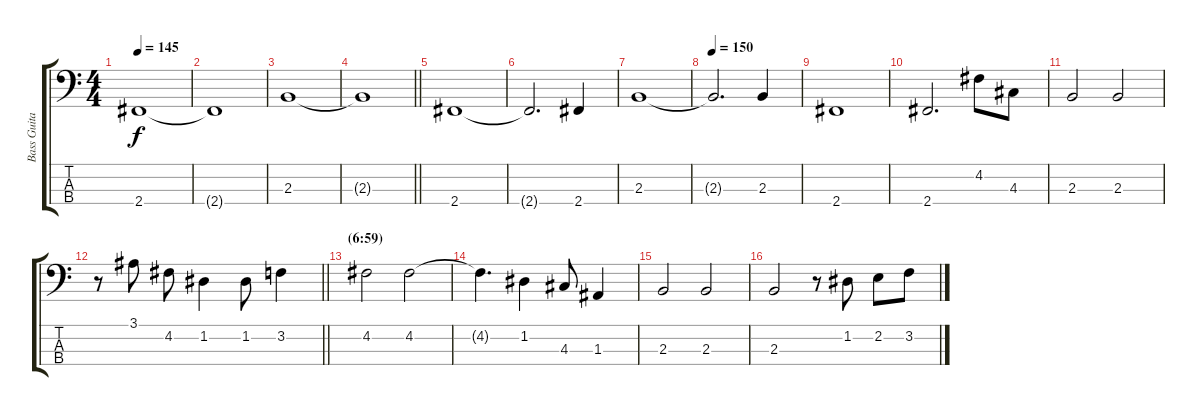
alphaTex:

\track ("Bass Guitar" "Bass Guita") {instrument electricbassfinger}
\staff {score tabs}
\tuning (G2 D2 A1 E1) {hide}
\ts (4 4)
\tempo 145
\clef f4
\ks c
2.4.1{dy f} |
2.4{t}.1 |
2.3.1 |
\barLineRight lightlight
2.3{t}.1 |
2.4.1 |
2.4{t}.2{d} 2.4.4 |
2.3.1 |
\tempo 150
2.3{t}.2{d} 2.3.4 |
2.4.1 |
2.4.2{d} 4.2.8 4.3.8 |
2.3.2 2.3.2 |
\barLineRight lightlight
r.8 3.1.8 4.2.8 1.2.4 1.2.8 3.2.4 |
\section ("" "(6:59)")
4.2.2 4.2.2 |
4.2{t}.4{d} 1.2.4 4.3.8 1.3.4 |
2.3.2 2.3.2 |
2.3.2 r.8 1.2.8 2.2.8 3.2.8
